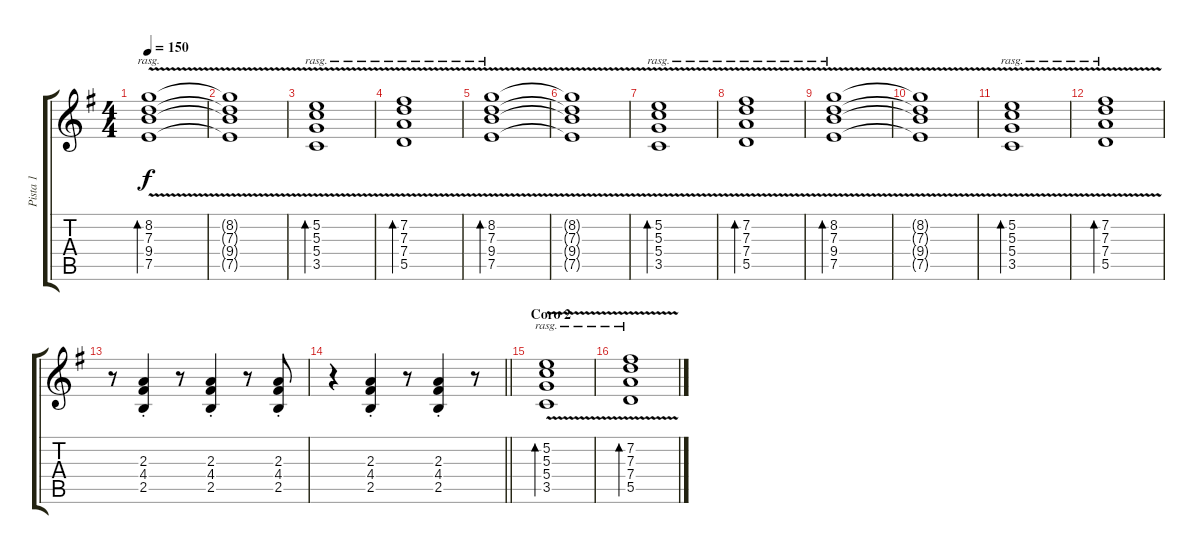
\track ("Pista 1" "Pista 1") {instrument electricguitarmuted}
\staff {score tabs}
\tuning (E4 B3 G3 D3 A2 E2) {hide}
\ts (4 4)
\tempo 150
\clef g2
\ks g
(8.2 7.3 9.4 7.5{v}).1{bd 240 rasg ii dy f} |
(8.2{t} 7.3{t} 9.4{t} 7.5{t}).1 |
(5.2 5.3 5.4{v} 3.5).1{bd 240 rasg ii} |
(7.2{v} 7.3 7.4 5.5).1{bd 240 rasg ii} |
(8.2 7.3 9.4 7.5{v}).1{bd 240 rasg ii} |
(8.2{t} 7.3{t} 9.4{t} 7.5{t}).1 |
(5.2 5.3 5.4{v} 3.5).1{bd 240 rasg ii} |
(7.2{v} 7.3 7.4 5.5).1{bd 240 rasg ii} |
(8.2 7.3 9.4 7.5{v}).1{bd 240 rasg ii} |
(8.2{t} 7.3{t} 9.4{t} 7.5{t}).1 |
(5.2 5.3 5.4{v} 3.5).1{bd 240 rasg ii} |
(7.2{v} 7.3 7.4 5.5).1{bd 240 rasg ii} |
r.8 (2.3{st} 4.4{st} 2.5{st}).4 r.8 (2.3{st} 4.4{st} 2.5{st}).4 r.8 (2.3{st} 4.4{st} 2.5{st}).8 |
\barLineRight lightlight
r.4 (2.3{st} 4.4{st} 2.5{st}).4 r.8 (2.3{st} 4.4{st} 2.5{st}).4 r.8 |
\section ("" "Coro 2")
(5.2 5.3 5.4{v} 3.5).1{bd 240 rasg ii} |
(7.2{v} 7.3 7.4 5.5).1{bd 240 rasg ii}
